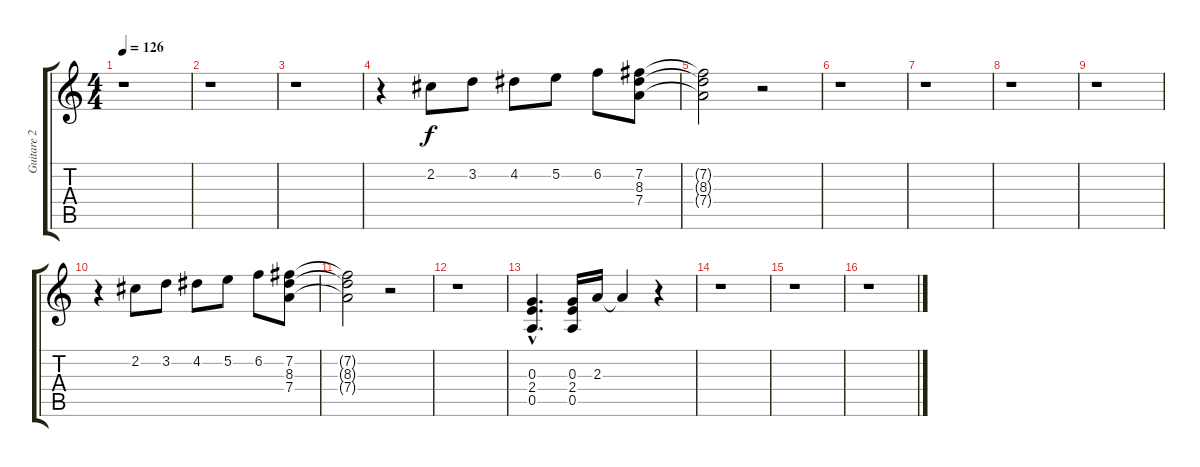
\track ("Guitare 2" "Guitare 2") {instrument distortionguitar}
\staff {score tabs}
\tuning (E4 B3 G3 D3 A2 E2) {hide}
\ts (4 4)
\tempo 126
\clef g2
\ks c
r.1{dy f instrument distortionguitar} |
r.1 |
r.1 |
r.4 2.2.8 3.2.8 4.2.8 5.2.8 6.2.8 (7.2 8.3 7.4).8 |
(7.2{t} 8.3{t} 7.4{t}).2 r.2 |
r.1 |
r.1 |
r.1 |
r.1 |
r.4 2.2.8 3.2.8 4.2.8 5.2.8 6.2.8 (7.2 8.3 7.4).8 |
(7.2{t} 8.3{t} 7.4{t}).2 r.2 |
r.1 |
(0.3{hac} 2.4{hac} 0.5{hac}).4{d} (0.3 2.4 0.5).16 2.3.16 2.3{t}.4 r.4 |
r.1 |
r.1 |
r.1
